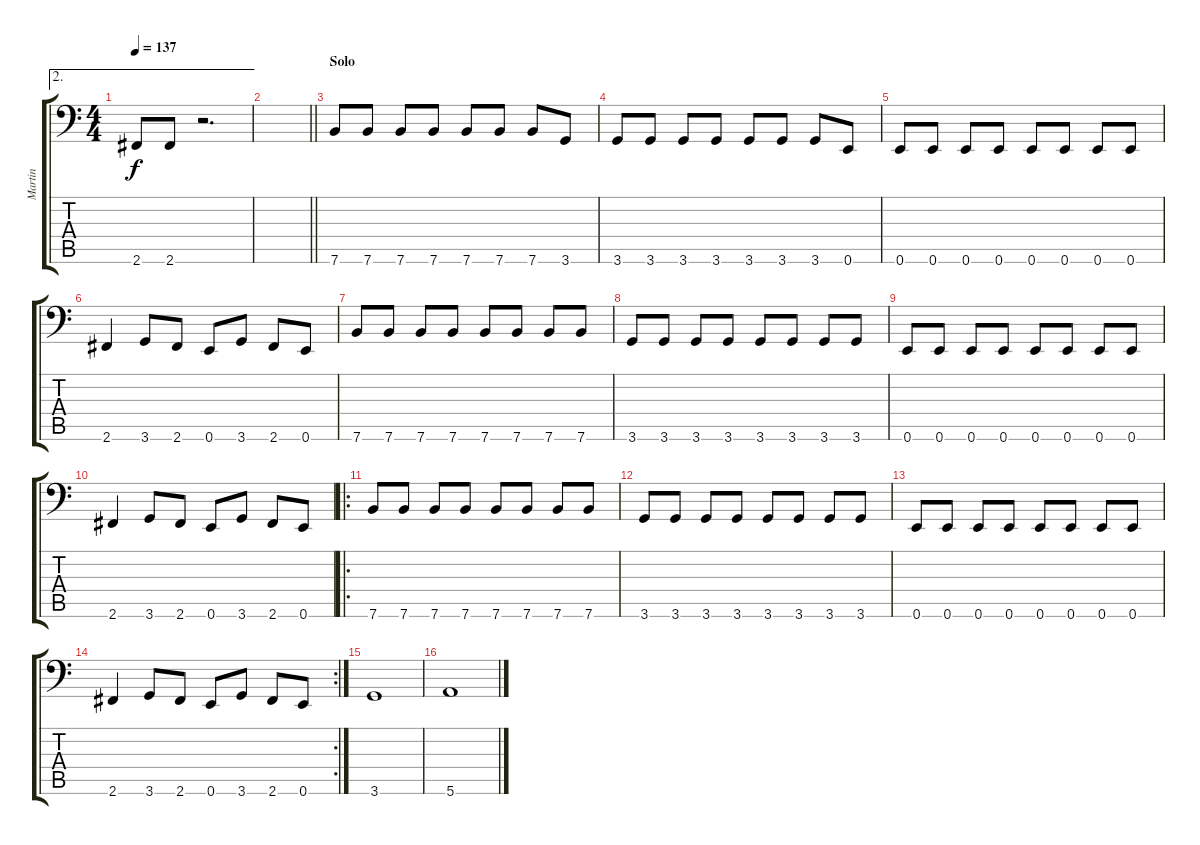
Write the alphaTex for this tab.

\track ("Martin" "Martin") {instrument electricbasspick}
\staff {score tabs}
\tuning (E3 B2 G2 D2 A1 E1) {hide}
\ae 2
\ts (4 4)
\tempo 137
\clef f4
\ks c
2.6.8{dy f} 2.6.8 r.2{d} |
\barLineRight lightlight
|
\section ("" "Solo")
7.6.8 7.6.8 7.6.8 7.6.8 7.6.8 7.6.8 7.6.8 3.6.8 |
3.6.8 3.6.8 3.6.8 3.6.8 3.6.8 3.6.8 3.6.8 0.6.8 |
0.6.8 0.6.8 0.6.8 0.6.8 0.6.8 0.6.8 0.6.8 0.6.8 |
2.6.4 3.6.8 2.6.8 0.6.8 3.6.8 2.6.8 0.6.8 |
7.6.8 7.6.8 7.6.8 7.6.8 7.6.8 7.6.8 7.6.8 7.6.8 |
3.6.8 3.6.8 3.6.8 3.6.8 3.6.8 3.6.8 3.6.8 3.6.8 |
0.6.8 0.6.8 0.6.8 0.6.8 0.6.8 0.6.8 0.6.8 0.6.8 |
2.6.4 3.6.8 2.6.8 0.6.8 3.6.8 2.6.8 0.6.8 |
\ro
7.6.8 7.6.8 7.6.8 7.6.8 7.6.8 7.6.8 7.6.8 7.6.8 |
3.6.8 3.6.8 3.6.8 3.6.8 3.6.8 3.6.8 3.6.8 3.6.8 |
0.6.8 0.6.8 0.6.8 0.6.8 0.6.8 0.6.8 0.6.8 0.6.8 |
\rc 2
2.6.4 3.6.8 2.6.8 0.6.8 3.6.8 2.6.8 0.6.8 |
3.6.1 |
5.6.1
